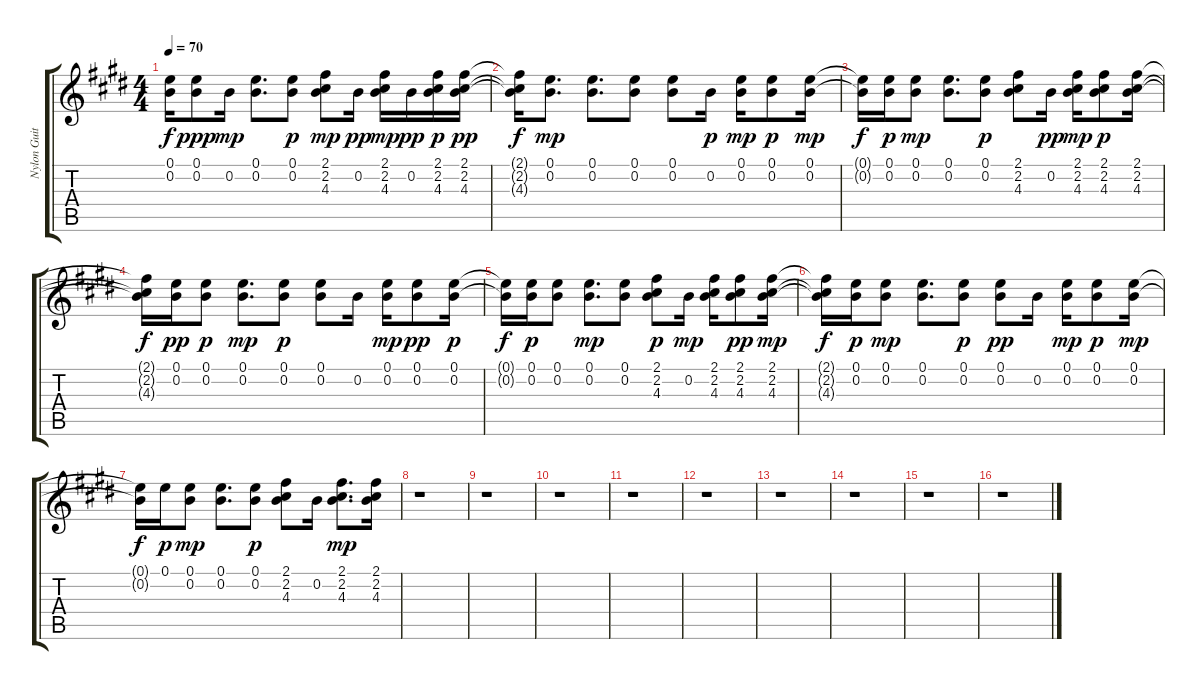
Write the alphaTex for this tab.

\track ("Nylon Guitar" "Nylon Guit") {instrument acousticguitarnylon}
\staff {score tabs}
\tuning (E4 B3 G3 D3 A2 E2) {hide}
\ts (4 4)
\tempo 70
\clef g2
\ks e
(0.1{t} 0.2{t}).16{dy f} (0.1 0.2).8{dy ppp} 0.2.16{dy mp} (0.1 0.2).8{d} (0.1 0.2).8{dy p} (2.1 2.2 4.3).8{dy mp} 0.2.16{dy pp} (2.1 2.2 4.3).16{dy mp} 0.2.16{dy pp} (2.1 2.2 4.3).16{dy p} (2.1 2.2 4.3).16{dy pp} |
(2.1{t} 2.2{t} 4.3{t}).16{dy f} (0.1 0.2).8{d dy mp} (0.1 0.2).8{d} (0.1 0.2).8 (0.1 0.2).8 0.2.16{dy p} (0.1 0.2).16{dy mp} (0.1 0.2).8{dy p} (0.1 0.2).16{dy mp} |
(0.1{t} 0.2{t}).16{dy f} (0.1 0.2).16{dy p} (0.1 0.2).8{dy mp} (0.1 0.2).8{d} (0.1 0.2).8{dy p} (2.1 2.2 4.3).8 0.2.16{dy pp} (2.1 2.2 4.3).16{dy mp} (2.1 2.2 4.3).8{dy p} (2.1 2.2 4.3).16 |
(2.1{t} 2.2{t} 4.3{t}).16{dy f} (0.1 0.2).16{dy pp} (0.1 0.2).8{dy p} (0.1 0.2).8{d dy mp} (0.1 0.2).8{dy p} (0.1 0.2).8 0.2.16 (0.1 0.2).16{dy mp} (0.1 0.2).8{dy pp} (0.1 0.2).16{dy p} |
(0.1{t} 0.2{t}).16{dy f} (0.1 0.2).16{dy p} (0.1 0.2).8 (0.1 0.2).8{d dy mp} (0.1 0.2).8 (2.1 2.2 4.3).8{dy p} 0.2.16{dy mp} (2.1 2.2 4.3).16 (2.1 2.2 4.3).8{dy pp} (2.1 2.2 4.3).16{dy mp} |
(2.1{t} 2.2{t} 4.3{t}).16{dy f} (0.1 0.2).16{dy p} (0.1 0.2).8{dy mp} (0.1 0.2).8{d} (0.1 0.2).8{dy p} (0.1 0.2).8{dy pp} 0.2.16 (0.1 0.2).16{dy mp} (0.1 0.2).8{dy p} (0.1 0.2).16{dy mp} |
(0.1{t} 0.2{t}).16{dy f} 0.1.16{dy p} (0.1 0.2).8{dy mp} (0.1 0.2).8{d} (0.1 0.2).8{dy p} (2.1 2.2 4.3).8 0.2.16 (2.1 2.2 4.3).8{d dy mp} (2.1 2.2 4.3).16 |
r.1 |
r.1 |
r.1 |
r.1 |
r.1 |
r.1 |
r.1 |
r.1 |
r.1
